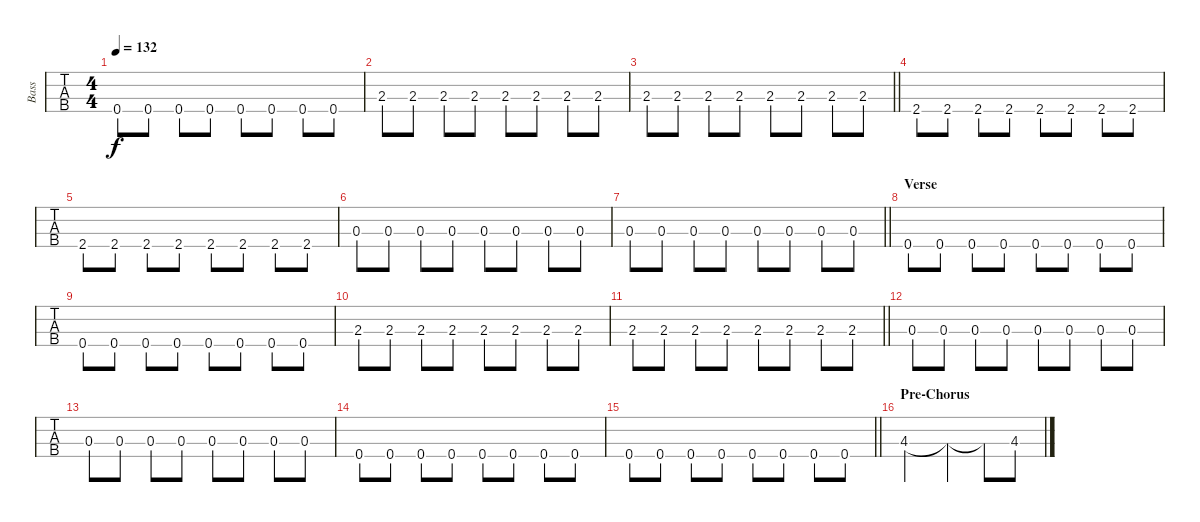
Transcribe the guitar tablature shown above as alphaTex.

\track ("Bass" "Bass") {instrument electricbassfinger}
\staff {tabs}
\tuning (G2 D2 A1 E1) {hide}
\ts (4 4)
\tempo 132
\clef f4
\ks c
0.4.8{dy f} 0.4.8 0.4.8 0.4.8 0.4.8 0.4.8 0.4.8 0.4.8 |
2.3.8 2.3.8 2.3.8 2.3.8 2.3.8 2.3.8 2.3.8 2.3.8 |
\barLineRight lightlight
2.3.8 2.3.8 2.3.8 2.3.8 2.3.8 2.3.8 2.3.8 2.3.8 |
2.4.8 2.4.8 2.4.8 2.4.8 2.4.8 2.4.8 2.4.8 2.4.8 |
2.4.8 2.4.8 2.4.8 2.4.8 2.4.8 2.4.8 2.4.8 2.4.8 |
0.3.8 0.3.8 0.3.8 0.3.8 0.3.8 0.3.8 0.3.8 0.3.8 |
\barLineRight lightlight
0.3.8 0.3.8 0.3.8 0.3.8 0.3.8 0.3.8 0.3.8 0.3.8 |
\section ("" "Verse")
0.4.8 0.4.8 0.4.8 0.4.8 0.4.8 0.4.8 0.4.8 0.4.8 |
0.4.8 0.4.8 0.4.8 0.4.8 0.4.8 0.4.8 0.4.8 0.4.8 |
2.3.8 2.3.8 2.3.8 2.3.8 2.3.8 2.3.8 2.3.8 2.3.8 |
\barLineRight lightlight
2.3.8 2.3.8 2.3.8 2.3.8 2.3.8 2.3.8 2.3.8 2.3.8 |
0.3.8 0.3.8 0.3.8 0.3.8 0.3.8 0.3.8 0.3.8 0.3.8 |
0.3.8 0.3.8 0.3.8 0.3.8 0.3.8 0.3.8 0.3.8 0.3.8 |
0.4.8 0.4.8 0.4.8 0.4.8 0.4.8 0.4.8 0.4.8 0.4.8 |
\barLineRight lightlight
0.4.8 0.4.8 0.4.8 0.4.8 0.4.8 0.4.8 0.4.8 0.4.8 |
\section ("" "Pre-Chorus")
4.3.2 4.3{t}.4 4.3{t}.8 4.3.8
